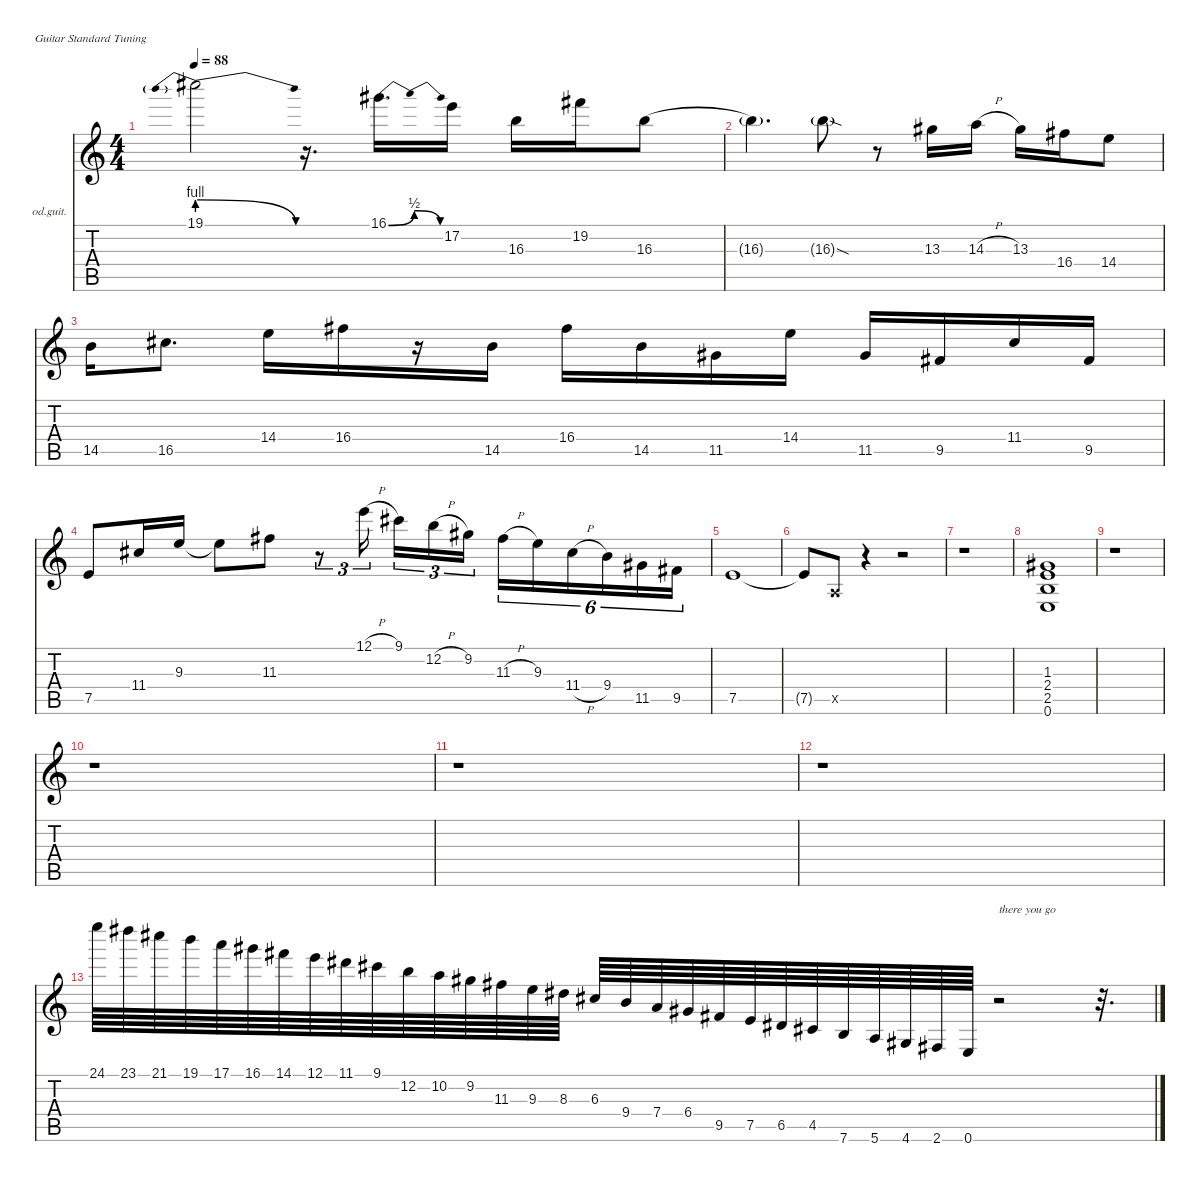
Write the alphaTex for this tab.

\defaultSystemsLayout 4
\hideDynamics
\bracketExtendMode nobrackets
\firstSystemTrackNameOrientation horizontal
\otherSystemsTrackNameOrientation horizontal
\track ("Lead Joe" "od.guit.") {instrument overdrivenguitar}
\staff {score tabs}
\tuning (E4 B3 G3 D3 A2 E2)
\ts (4 4)
\tempo 88
\clef g2
\ks c
19.1{be (prebendrelease 0 4 39.999998399999996 0)}.2{dy f beam Down} r.16{d beam Down} 16.1{be (bendrelease 0 0 15 2 30 2 45 0) acc #}.16{d beam Down} 17.2.16{beam Down} 16.3.16{beam Down} 19.2{acc #}.16{beam Down} 16.3{be (hold 0 0 60 0)}.8{beam Down} |
16.3{be (hold 0 0 60 0) t}.4{d beam Down} 16.3{sod g}.8{dy mf beam Down} r.8{beam Down} 13.3{acc #}.16{dy f beam Down} 14.3{h}.16{beam Down} 13.3{acc #}.16{beam Down} 16.4{acc #}.16{beam Down} 14.4.8{beam Down} |
14.5.16{beam Down} 16.5{acc #}.8{d beam Down} 14.4.16{beam Down} 16.4{acc #}.16{beam Down} r.16{beam Down} 14.5.16{beam Down} 16.4{acc #}.16{beam Down} 14.5.16{beam Down} 11.5{acc #}.16{beam Down} 14.4.16{beam Down} 11.5{acc #}.16{beam Up} 9.5{acc #}.16{beam Up} 11.4{acc #}.16{beam Up} 9.5{acc #}.16{beam Up} |
7.5.8{beam Up} 11.4{acc #}.16{beam Up} 9.3.16{beam Up} 9.3{t}.8{beam Down} 11.3{acc #}.8{beam Down} r.8{tu (3 2) beam Down} 12.1{h}.16{tu (3 2) beam Down} 9.1{acc #}.16{tu (3 2) beam Down} 12.2{h}.16{tu (3 2) beam Down} 9.2{acc #}.16{tu (3 2) beam Down} 11.3{h acc #}.16{tu (6 4) beam Down} 9.3.16{tu (6 4) beam Down} 11.4{h acc #}.16{tu (6 4) beam Down} 9.4.16{tu (6 4) beam Down} 11.5{acc #}.16{tu (6 4) beam Down} 9.5{acc #}.16{tu (6 4) beam Down} |
7.5.1{beam Up} |
7.5{t}.8{beam Up} 0.5{x}.8{beam Up} r.4{beam Up} r.2{beam Up} |
r.1{beam Down} |
(1.3{acc #} 2.4 2.5 0.6).1{instrument acousticguitarnylon beam Up} |
r.1{beam Down} |
r.1{beam Down} |
r.1{beam Down} |
r.1{beam Down} |
24.1.64{beam Down} 23.1{acc #}.64{beam Down} 21.1{acc #}.64{beam Down} 19.1.64{beam Down} 17.1.64{beam Down} 16.1{acc #}.64{beam Down} 14.1{acc #}.64{beam Down} 12.1.64{beam Down} 11.1{acc #}.64{beam Down} 9.1{acc #}.64{beam Down} 12.2.64{beam Down} 10.2.64{beam Down} 9.2{acc #}.64{beam Down} 11.3{acc #}.64{beam Down} 9.3.64{beam Down} 8.3{acc #}.64{beam Down} 6.3{acc #}.64{beam Up} 9.4.64{beam Up} 7.4.64{beam Up} 6.4{acc #}.64{beam Up} 9.5{acc #}.64{beam Up} 7.5.64{beam Up} 6.5{acc #}.64{beam Up} 4.5{acc #}.64{beam Up} 7.6.64{beam Up} 5.6.64{beam Up} 4.6{acc #}.64{beam Up} 2.6{acc #}.64{beam Up} 0.6.64{beam Up} r.2{txt "there you go" beam Up} r.32{d beam Up}
